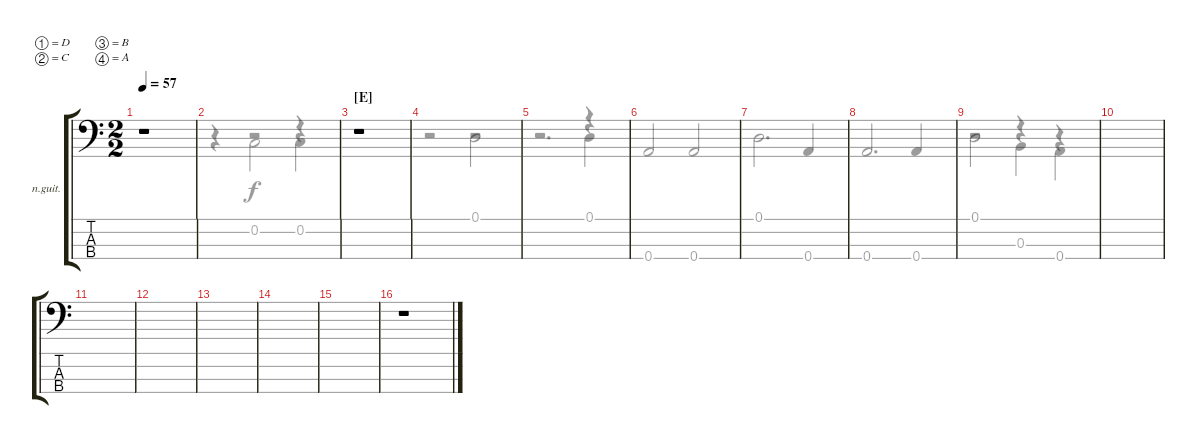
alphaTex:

\bracketExtendMode groupsimilarinstruments
\firstSystemTrackNameOrientation horizontal
\otherSystemsTrackNameOrientation horizontal
\extendBarLines
\chordDiagramsInScore
\track ("Nylon Guitar" "n.guit.") {instrument acousticguitarnylon}
\staff {score tabs}
\tuning (D2 C2 B1 A1)
\voice
\ts (2 2)
\tempo 57
\clef f4
\ks c
r.1{dy mf beam Up} |
|
\section ("E" "")
r.1{dy mf beam Up} |
|
|
|
|
|
|
|
|
|
|
|
|
r.1{dy mf beam Down}
\voice
\clef f4
\ottava regular
\simile none
\ks c
r.1{dy f beam Down} |
r.4{beam Up} r.2{beam Up} r.4{beam Up} |
r.1{beam Down} |
r.2{beam Up} r.2{beam Up} |
r.2{d beam Up} r.4{beam Up} |
|
|
|
r.2{beam Up} r.4{beam Up} r.4{beam Up} |
|
|
|
|
|
|
\voice
\clef f4
\ottava regular
\simile none
\ks c
|
r.4{beam Down} 0.2.2{beam Down} 0.2.4{beam Down} |
|
r.2{beam Down} 0.1.2{beam Down} |
r.2{d beam Down} 0.1.4{beam Down} |
0.4.2{beam Up} 0.4.2{beam Up} |
0.1.2{d beam Down} 0.4.4{beam Up} |
0.4.2{d beam Up} 0.4.4{beam Up} |
0.1.2{beam Down} 0.3.4{beam Down} 0.4.4{beam Down} |
|
|
|
|
|
|
